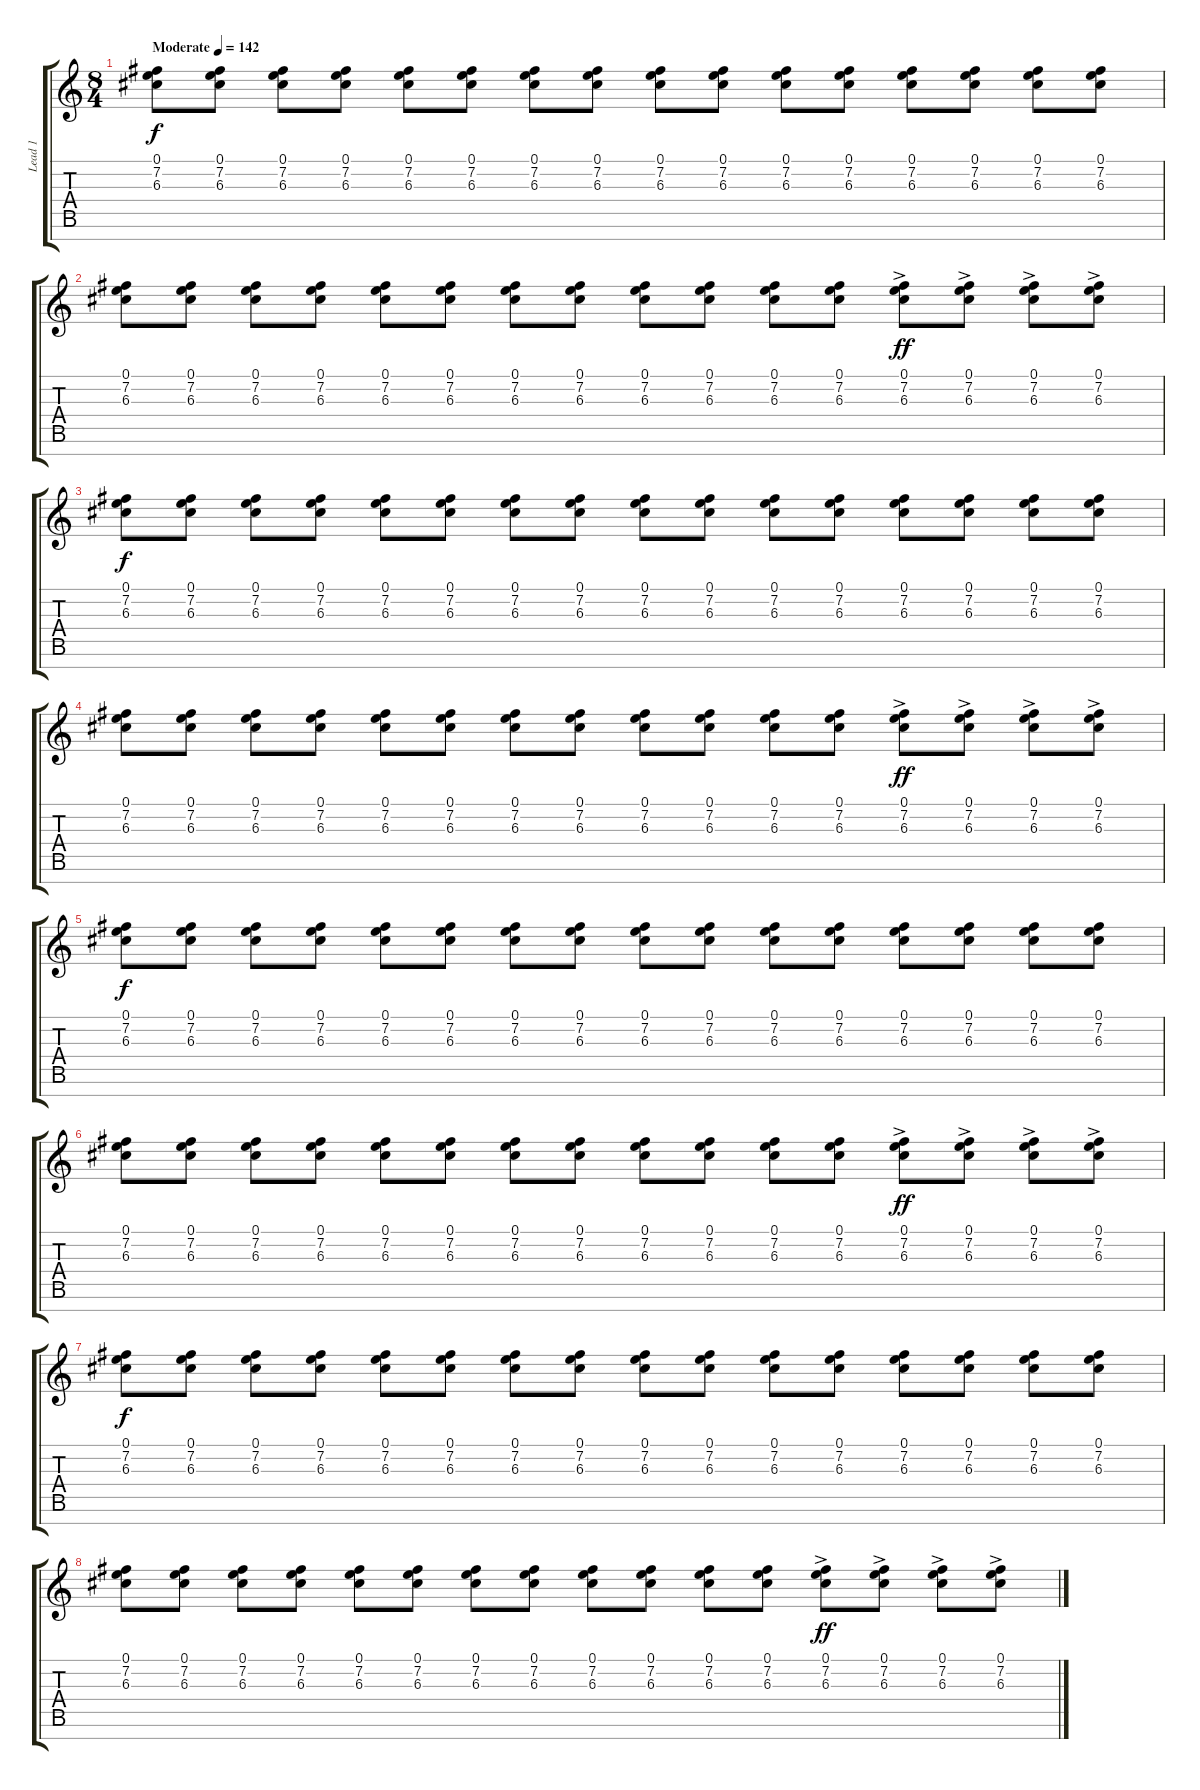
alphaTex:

\track ("Lead 1" "Lead 1") {instrument overdrivenguitar}
\staff {score tabs}
\tuning (E4 B3 G3 D3 A2 E2 B1) {hide}
\ts (8 4)
\tempo (142 "Moderate")
\clef g2
\ks c
(0.1 7.2 6.3).8{dy f instrument overdrivenguitar} (0.1 7.2 6.3).8 (0.1 7.2 6.3).8 (0.1 7.2 6.3).8 (0.1 7.2 6.3).8 (0.1 7.2 6.3).8 (0.1 7.2 6.3).8 (0.1 7.2 6.3).8 (0.1 7.2 6.3).8 (0.1 7.2 6.3).8 (0.1 7.2 6.3).8 (0.1 7.2 6.3).8 (0.1 7.2 6.3).8 (0.1 7.2 6.3).8 (0.1 7.2 6.3).8 (0.1 7.2 6.3).8 |
(0.1 7.2 6.3).8 (0.1 7.2 6.3).8 (0.1 7.2 6.3).8 (0.1 7.2 6.3).8 (0.1 7.2 6.3).8 (0.1 7.2 6.3).8 (0.1 7.2 6.3).8 (0.1 7.2 6.3).8 (0.1 7.2 6.3).8 (0.1 7.2 6.3).8 (0.1 7.2 6.3).8 (0.1 7.2 6.3).8 (0.1{ac} 7.2{ac} 6.3{ac}).8{dy ff} (0.1{ac} 7.2{ac} 6.3{ac}).8 (0.1{ac} 7.2{ac} 6.3{ac}).8 (0.1{ac} 7.2{ac} 6.3{ac}).8 |
(0.1 7.2 6.3).8{dy f} (0.1 7.2 6.3).8 (0.1 7.2 6.3).8 (0.1 7.2 6.3).8 (0.1 7.2 6.3).8 (0.1 7.2 6.3).8 (0.1 7.2 6.3).8 (0.1 7.2 6.3).8 (0.1 7.2 6.3).8 (0.1 7.2 6.3).8 (0.1 7.2 6.3).8 (0.1 7.2 6.3).8 (0.1 7.2 6.3).8 (0.1 7.2 6.3).8 (0.1 7.2 6.3).8 (0.1 7.2 6.3).8 |
(0.1 7.2 6.3).8 (0.1 7.2 6.3).8 (0.1 7.2 6.3).8 (0.1 7.2 6.3).8 (0.1 7.2 6.3).8 (0.1 7.2 6.3).8 (0.1 7.2 6.3).8 (0.1 7.2 6.3).8 (0.1 7.2 6.3).8 (0.1 7.2 6.3).8 (0.1 7.2 6.3).8 (0.1 7.2 6.3).8 (0.1{ac} 7.2{ac} 6.3{ac}).8{dy ff} (0.1{ac} 7.2{ac} 6.3{ac}).8 (0.1{ac} 7.2{ac} 6.3{ac}).8 (0.1{ac} 7.2{ac} 6.3{ac}).8 |
(0.1 7.2 6.3).8{dy f} (0.1 7.2 6.3).8 (0.1 7.2 6.3).8 (0.1 7.2 6.3).8 (0.1 7.2 6.3).8 (0.1 7.2 6.3).8 (0.1 7.2 6.3).8 (0.1 7.2 6.3).8 (0.1 7.2 6.3).8 (0.1 7.2 6.3).8 (0.1 7.2 6.3).8 (0.1 7.2 6.3).8 (0.1 7.2 6.3).8 (0.1 7.2 6.3).8 (0.1 7.2 6.3).8 (0.1 7.2 6.3).8 |
(0.1 7.2 6.3).8 (0.1 7.2 6.3).8 (0.1 7.2 6.3).8 (0.1 7.2 6.3).8 (0.1 7.2 6.3).8 (0.1 7.2 6.3).8 (0.1 7.2 6.3).8 (0.1 7.2 6.3).8 (0.1 7.2 6.3).8 (0.1 7.2 6.3).8 (0.1 7.2 6.3).8 (0.1 7.2 6.3).8 (0.1{ac} 7.2{ac} 6.3{ac}).8{dy ff} (0.1{ac} 7.2{ac} 6.3{ac}).8 (0.1{ac} 7.2{ac} 6.3{ac}).8 (0.1{ac} 7.2{ac} 6.3{ac}).8 |
(0.1 7.2 6.3).8{dy f} (0.1 7.2 6.3).8 (0.1 7.2 6.3).8 (0.1 7.2 6.3).8 (0.1 7.2 6.3).8 (0.1 7.2 6.3).8 (0.1 7.2 6.3).8 (0.1 7.2 6.3).8 (0.1 7.2 6.3).8 (0.1 7.2 6.3).8 (0.1 7.2 6.3).8 (0.1 7.2 6.3).8 (0.1 7.2 6.3).8 (0.1 7.2 6.3).8 (0.1 7.2 6.3).8 (0.1 7.2 6.3).8 |
(0.1 7.2 6.3).8 (0.1 7.2 6.3).8 (0.1 7.2 6.3).8 (0.1 7.2 6.3).8 (0.1 7.2 6.3).8 (0.1 7.2 6.3).8 (0.1 7.2 6.3).8 (0.1 7.2 6.3).8 (0.1 7.2 6.3).8 (0.1 7.2 6.3).8 (0.1 7.2 6.3).8 (0.1 7.2 6.3).8 (0.1{ac} 7.2{ac} 6.3{ac}).8{dy ff} (0.1{ac} 7.2{ac} 6.3{ac}).8 (0.1{ac} 7.2{ac} 6.3{ac}).8 (0.1{ac} 7.2{ac} 6.3{ac}).8
